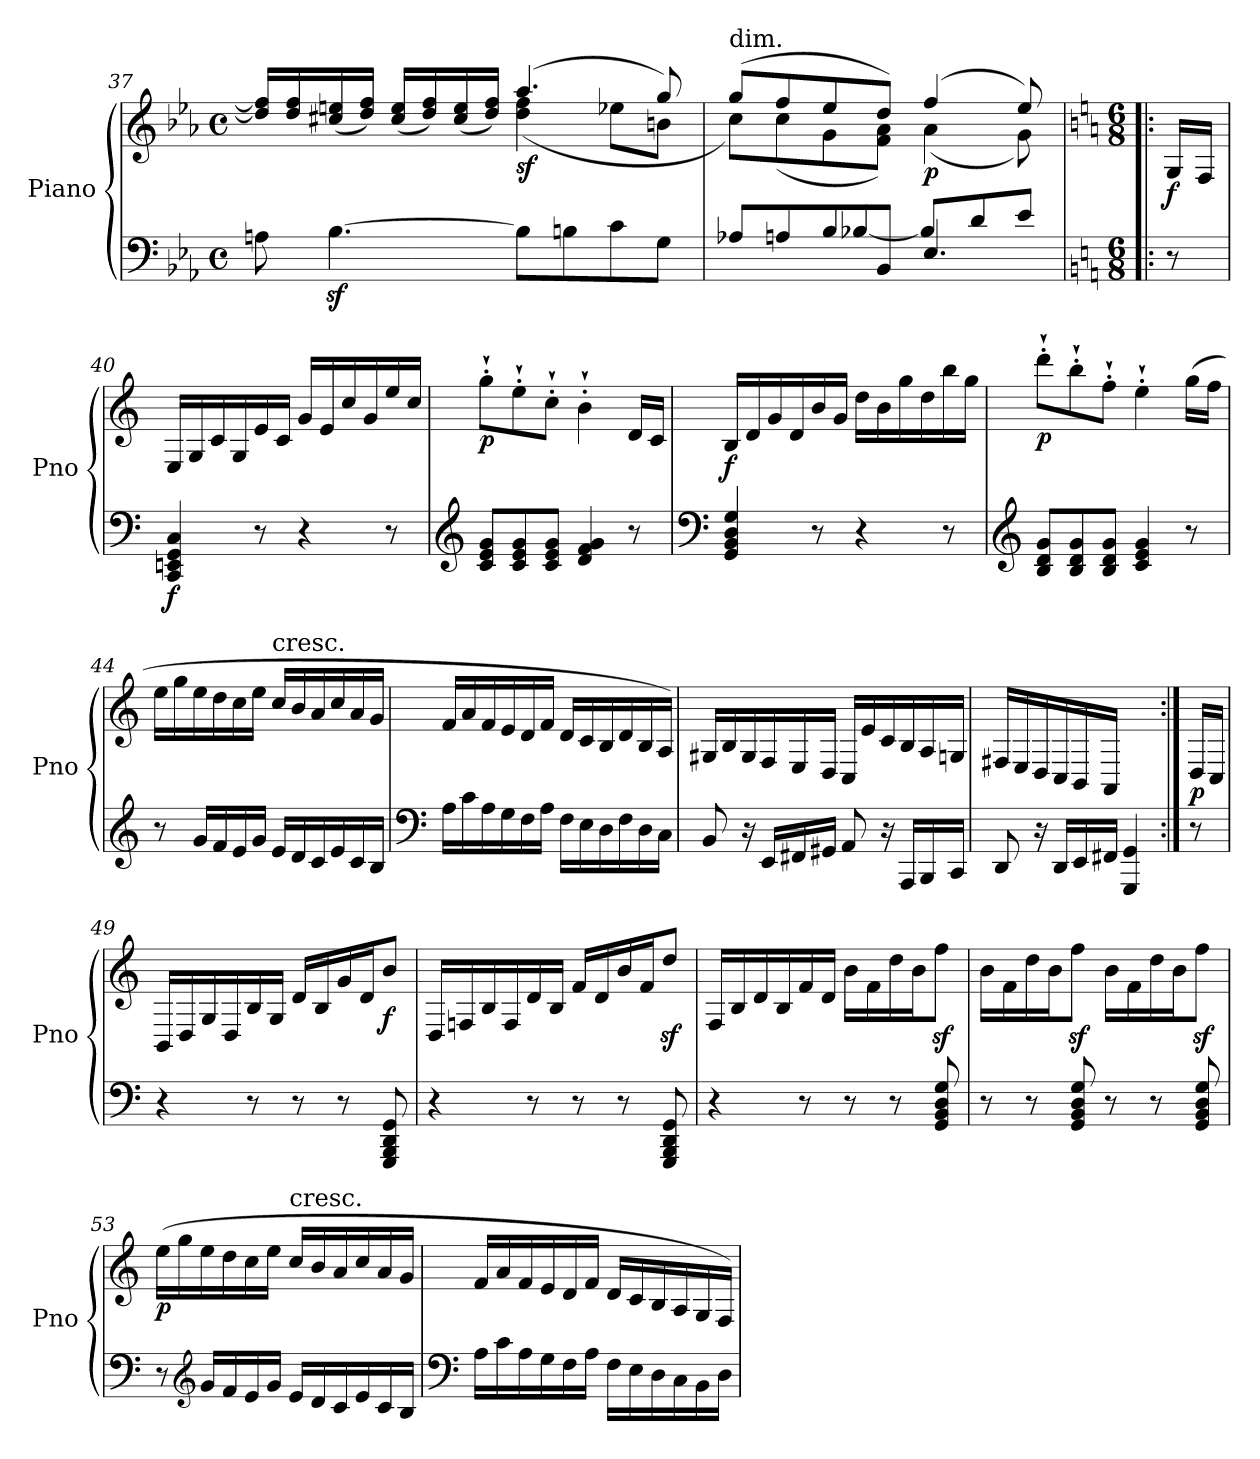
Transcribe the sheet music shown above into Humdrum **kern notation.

**kern	**kern	**dynam
*part1	*part1	*part1
*staff2	*staff1	*staff1/2
*I"Piano	*	*
*I'Pno	*	*
*clefF4	*clefG2	*
*k[b-e-a-]	*k[b-e-a-]	*
*E-:	*E-:	*
*M4/4	*M4/4	*
*met(c)	*met(c)	*
=37	=37	=37
*	*^	*
8An\	16dd/] 16ff/]LL	2ryy	.
.	16dd/ 16ff/	.	.
[4.B-z<\	(>16cc#X/ 16een/	.	.
.	16dd/ 16ff/JJ)	.	.
.	(>16cc#/ 16ee/LL	.	.
.	16dd/ 16ff/)	.	.
.	(>16cc#/ 16ee/	.	.
.	16dd/ 16ff/JJ)	.	.
!	!	!	!LO:DY:b
8B-\L]	(>4.aa-/	(<4dd\ 4ff\	sf
8Bn\	.	.	.
8c\	.	8ee-X\L	.
8G\J	8gg/)	8bn\J	.
=38	=38	=38	=38
*^	*	*	*
!	!	!LO:TX:a:t=dim.	!	!
8A-X/L	4ryy	(>8gg/L	8cc\L)	.
8An/	.	8ff/	(<8cc\	.
8B-/	[4B-X/	8ee-/	8g\	.
8BB-/J	.	8dd/J)	8f\ 8a-\J)	.
!	!	!	!	!LO:DY:b
4.E-/	8B-/L]	(>4ff/	(<4a-\	p
.	8d/	.	.	.
.	8e-/J	8ee-/)	8g\)	.
*v	*v	*	*	*
*	*v	*v	*
!!LO:LB:g=z
=39!|:	=39!|:	=39!|:
*k[]	*k[]	*
*C:	*C:	*
*M6/8	*M6/8	*
*^	*^	*
!	!	!LO:TX:a:B:t=Allegro	!	!
!	!	!	!	!LO:DY:b
*v	*v	*	*	*
*	*v	*v	*
8r	16G/LL	f
.	16F/JJ	.
=40	=40	=40
!	!	!LO:DY:b=2
4CC/ 4EEn/ 4GG/ 4C/	16E/LL	f
.	16G/	.
.	16c/	.
.	16G/	.
8r	16e/	.
.	16c/JJ	.
4r	16g/LL	.
.	16e/	.
.	16cc/	.
.	16g/	.
8r	16ee/	.
.	16cc/JJ	.
=41	=41	=41
*clefG2	*	*
!	!	!LO:DY:b
8c/ 8e/ 8g/L	8gg'`\L	p
8c/ 8e/ 8g/	8ee'`\	.
8c/ 8e/ 8g/J	8cc'`\J	.
4d/ 4f/ 4g/	4b'`\	.
8r	16d/LL	.
.	16c/JJ	.
=42	=42	=42
*clefF4	*	*
!	!	!LO:DY:b
4GG/ 4BB/ 4D/ 4G/	16B/LL	f
.	16d/	.
.	16g/	.
.	16d/	.
8r	16b/	.
.	16g/JJ	.
4r	16dd\LL	.
.	16b\	.
.	16gg\	.
.	16dd\	.
8r	16bb\	.
.	16gg\JJ	.
=43	=43	=43
*clefG2	*	*
!	!	!LO:DY:b
8B/ 8d/ 8g/L	8ddd'`\L	p
8B/ 8d/ 8g/	8bb'`\	.
8B/ 8d/ 8g/J	8ff'`\J	.
4c/ 4e/ 4g/	4ee'`\	.
8r	(>16gg\LL	.
.	16ff\JJ	.
!!LO:LB:g=z
=44	=44	=44
8r	16ee\LL	.
.	16gg\	.
16g/LL	16ee\	.
16f/	16dd\	.
16e/	16cc\	.
16g/JJ	16ee\JJ	.
!	!LO:TX:a:t=cresc.	!
16e/LL	16cc/LL	.
16d/	16b/	.
16c/	16a/	.
16e/	16cc/	.
16c/	16a/	.
16B/JJ	16g/JJ	.
=45	=45	=45
*clefF4	*	*
16A\LL	16f/LL	.
16c\	16a/	.
16A\	16f/	.
16G\	16e/	.
16F\	16d/	.
16A\JJ	16f/JJ	.
16F\LL	16d/LL	.
16E\	16c/	.
16D\	16B/	.
16F\	16d/	.
16D\	16B/	.
16C\JJ	16A/JJ)	.
=46	=46	=46
8BB/	16G#X/LL	.
.	16B/	.
16r	16G#/	.
16EE/LL	16F/	.
16FF#X/	16E/	.
16GG#X/JJ	16D/JJ	.
8AA/	16C/LL	.
.	16e/	.
16r	16c/	.
16AAA/LL	16B/	.
16BBB/	16A/	.
16CC/JJ	16Gn/JJ	.
!!LO:LB:g=z
=47	=47	=47
8DD/	16F#X/LL	.
.	16E/	.
16r	16D/	.
16DD/LL	16C/	.
16EE/	16BB/	.
16FF#X/JJ	16AA/JJ	.
4GGG/ 4GG/	4ryy	.
=48:|!	=48:|!	=48:|!
!	!	!LO:DY:b
8r	16D/LL	p
.	16C/JJ	.
=49	=49	=49
4r	16BB/LL	.
.	16D/	.
.	16G/	.
.	16D/	.
8r	16B/	.
.	16G/JJ	.
8r	16d/LL	.
.	16B/	.
8r	16g/	.
.	16d/J	.
!	!	!LO:DY:b
8GGG/ 8BBB/ 8DD/ 8GG/	8b/J	f
=50	=50	=50
4r	16D/LL	.
.	16Fn/	.
.	16B/	.
.	16F/	.
8r	16d/	.
.	16B/JJ	.
8r	16f/LL	.
.	16d/	.
8r	16b/	.
.	16f/J	.
8GGG/ 8BBB/ 8DD/ 8GG/	8ddz</J	.
!!LO:PB:g=z
=51	=51	=51
4r	16F/LL	.
.	16B/	.
.	16d/	.
.	16B/	.
8r	16f/	.
.	16d/JJ	.
8r	16b\LL	.
.	16f\	.
8r	16dd\	.
.	16b\J	.
8GG/ 8BB/ 8D/ 8G/	8ffz<\J	.
=52	=52	=52
8r	16b\LL	.
.	16f\	.
8r	16dd\	.
.	16b\J	.
8GG/ 8BB/ 8D/ 8G/	8ffz<\J	.
8r	16b\LL	.
.	16f\	.
8r	16dd\	.
.	16b\J	.
8GG/ 8BB/ 8D/ 8G/	8ffz<\J	.
=53	=53	=53
!	!	!LO:DY:b
8r	(>16ee\LL	p
.	16gg\	.
*clefG2	*	*
16g/LL	16ee\	.
16f/	16dd\	.
16e/	16cc\	.
16g/JJ	16ee\JJ	.
!	!LO:TX:a:t=cresc.	!
16e/LL	16cc/LL	.
16d/	16b/	.
16c/	16a/	.
16e/	16cc/	.
16c/	16a/	.
16B/JJ	16g/JJ	.
!!LO:LB:g=z
=54	=54	=54
*clefF4	*	*
16A\LL	16f/LL	.
16c\	16a/	.
16A\	16f/	.
16G\	16e/	.
16F\	16d/	.
16A\JJ	16f/JJ	.
16F\LL	16d/LL	.
16E\	16c/	.
16D\	16B/	.
16C\	16A/	.
16BB\	16G/	.
16D\JJ	16F/JJ)	.
=	=	=
*-	*-	*-
